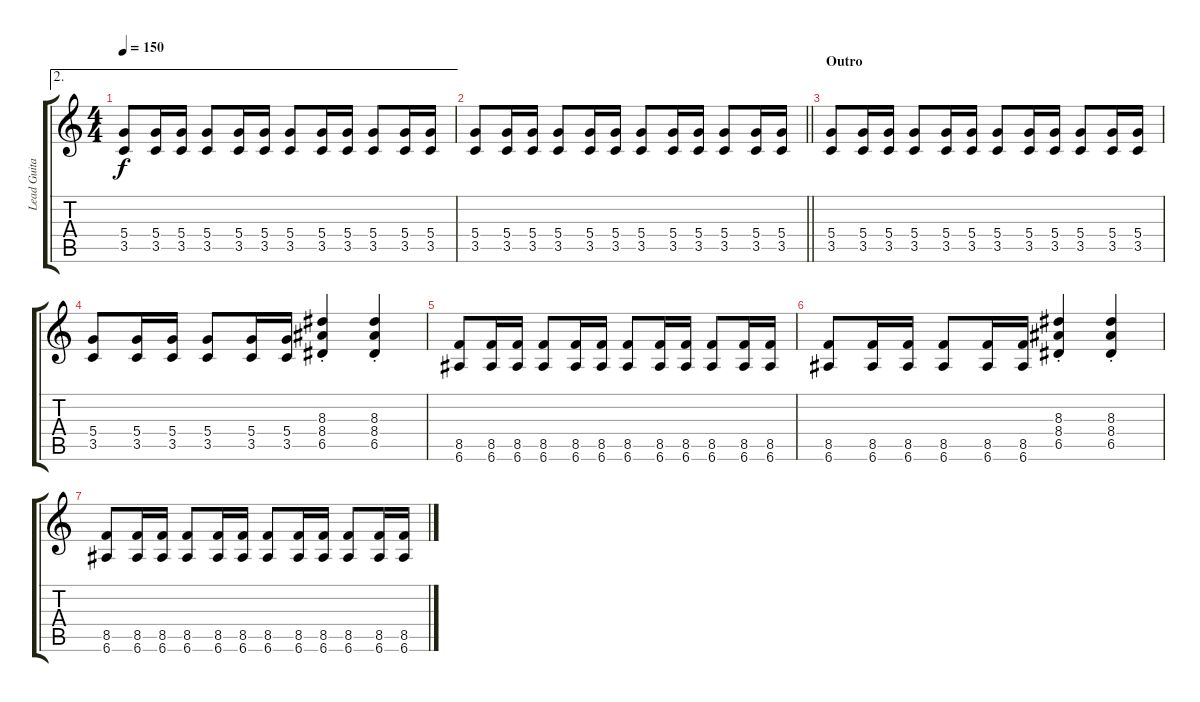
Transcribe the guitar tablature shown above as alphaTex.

\track ("Lead Guitar" "Lead Guita") {instrument overdrivenguitar}
\staff {score tabs}
\tuning (E4 B3 G3 D3 A2 E2) {hide}
\ae 2
\ts (4 4)
\tempo 150
\clef g2
\ks c
(5.4 3.5).8{dy f} (5.4 3.5).16 (5.4 3.5).16 (5.4 3.5).8 (5.4 3.5).16 (5.4 3.5).16 (5.4 3.5).8 (5.4 3.5).16 (5.4 3.5).16 (5.4 3.5).8 (5.4 3.5).16 (5.4 3.5).16 |
\barLineRight lightlight
(5.4 3.5).8 (5.4 3.5).16 (5.4 3.5).16 (5.4 3.5).8 (5.4 3.5).16 (5.4 3.5).16 (5.4 3.5).8 (5.4 3.5).16 (5.4 3.5).16 (5.4 3.5).8 (5.4 3.5).16 (5.4 3.5).16 |
\section ("" "Outro")
(5.4 3.5).8 (5.4 3.5).16 (5.4 3.5).16 (5.4 3.5).8 (5.4 3.5).16 (5.4 3.5).16 (5.4 3.5).8 (5.4 3.5).16 (5.4 3.5).16 (5.4 3.5).8 (5.4 3.5).16 (5.4 3.5).16 |
(5.4 3.5).8 (5.4 3.5).16 (5.4 3.5).16 (5.4 3.5).8 (5.4 3.5).16 (5.4 3.5).16 (8.3{st} 8.4{st} 6.5{st}).4 (8.3{st} 8.4{st} 6.5{st}).4 |
(8.5 6.6).8 (8.5 6.6).16 (8.5 6.6).16 (8.5 6.6).8 (8.5 6.6).16 (8.5 6.6).16 (8.5 6.6).8 (8.5 6.6).16 (8.5 6.6).16 (8.5 6.6).8 (8.5 6.6).16 (8.5 6.6).16 |
(8.5 6.6).8 (8.5 6.6).16 (8.5 6.6).16 (8.5 6.6).8 (8.5 6.6).16 (8.5 6.6).16 (8.3{st} 8.4{st} 6.5{st}).4 (8.3{st} 8.4{st} 6.5{st}).4 |
(8.5 6.6).8 (8.5 6.6).16 (8.5 6.6).16 (8.5 6.6).8 (8.5 6.6).16 (8.5 6.6).16 (8.5 6.6).8 (8.5 6.6).16 (8.5 6.6).16 (8.5 6.6).8 (8.5 6.6).16 (8.5 6.6).16
